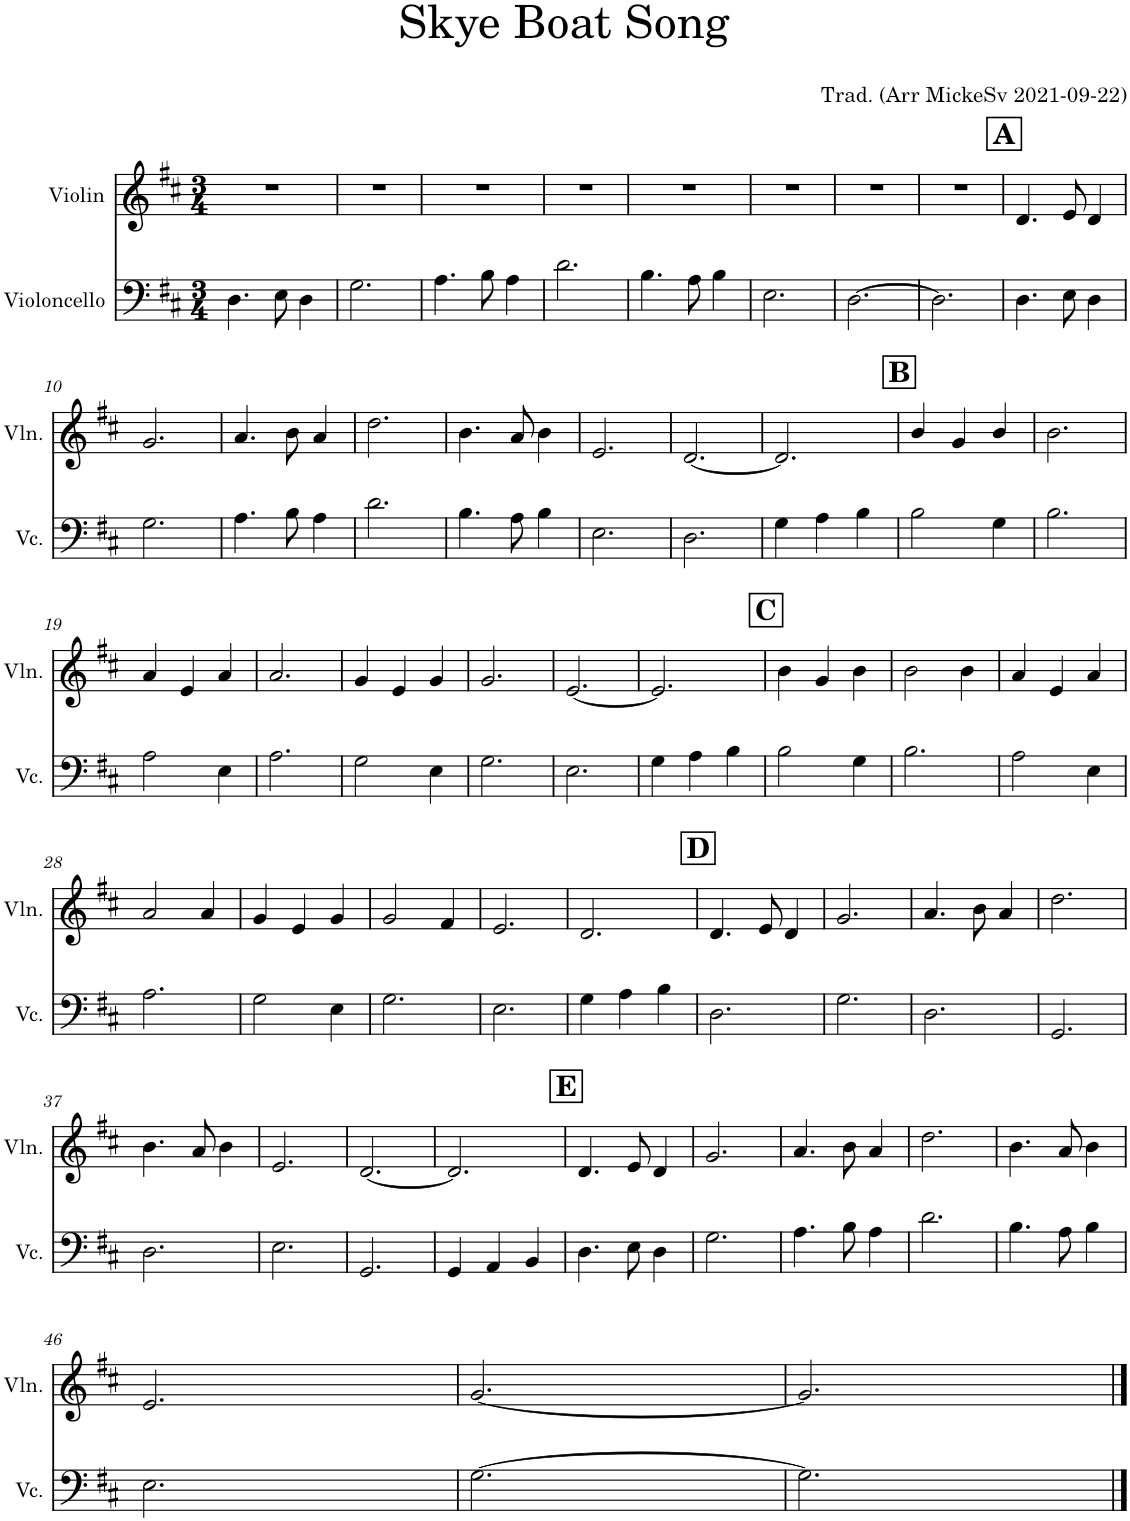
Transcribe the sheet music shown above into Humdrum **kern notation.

**kern	**kern	**kern	**kern
*part4	*part3	*part2	*part1
*staff4	*staff3	*staff2	*staff1
*I"Violoncello	*I"Violoncello	*I"Violin	*I"Violin
*I'Vc.	*I'Vc.	*I'Vln.	*I'Vln.
*stria5	*	*stria5	*
*clefF4	*clefF4	*clefG2	*clefG2
*k[f#c#]	*k[f#c#]	*k[f#c#]	*k[f#c#]
*M3/4	*M3/4	*M3/4	*M3/4
=1	=1	=1	=1
2.D/	4.D\	2.r	2.r
.	8E\	.	.
.	4D\	.	.
=2	=2	=2	=2
2.G/	2.G\	2.r	2.r
=3	=3	=3	=3
2.D/	4.A\	2.r	2.r
.	8B\	.	.
.	4A\	.	.
=4	=4	=4	=4
2.GG/	2.d\	2.r	2.r
=5	=5	=5	=5
2.D/	4.B\	2.r	2.r
.	8A\	.	.
.	4B\	.	.
=6	=6	=6	=6
2.E/	2.E\	2.r	2.r
=7	=7	=7	=7
2.GG/	[2.D\	2.r	2.r
=8	=8	=8	=8
4GG/	2.D\]	2.r	2.r
4AA/	.	.	.
4BB/	.	.	.
!!LO:REH:place=s1:a:B:cj:fs=14:t=A
=9	=9	=9	=9
2.D/	4.D\	2.r	4.d/
.	8E\	.	8e/
.	4D\	.	4d/
!!LO:LB:g=z
=10	=10	=10	=10
2.G/	2.G\	2.r	2.g/
=11	=11	=11	=11
2.D/	4.A\	2.r	4.a/
.	8B\	.	8b\
.	4A\	.	4a/
=12	=12	=12	=12
2.GG/	2.d\	2.r	2.dd\
=13	=13	=13	=13
2.D/	4.B\	2.r	4.b\
.	8A\	.	8a/
.	4B\	.	4b\
=14	=14	=14	=14
2.E/	2.E\	2.r	2.e/
=15	=15	=15	=15
2.D/	2.D\	2.r	[2.d/
=16	=16	=16	=16
2.GG/	4G\	2.r	2.d/]
.	4A\	.	.
.	4B\	.	.
!!LO:REH:place=s1:a:B:cj:fs=14:t=B
=17	=17	=17	=17
2BB/	2B\	2.b/	4b/
.	.	.	4g/
4GG/	4G\	.	4b/
=18	=18	=18	=18
2.BB/	2.B\	2.b/	2.b\
!!LO:LB:g=z
=19	=19	=19	=19
2AA/	2A\	2.a/	4a/
.	.	.	4e/
4EE/	4E\	.	4a/
=20	=20	=20	=20
2.AA/	2.A\	2.a/	2.a/
=21	=21	=21	=21
2GG/	2G\	2.g/	4g/
.	.	.	4e/
4EE/	4E\	.	4g/
=22	=22	=22	=22
2.GG/	2.G\	2.g/	2.g/
=23	=23	=23	=23
2.EE/	2.E\	[2.e/	[2.e/
=24	=24	=24	=24
4GG/	4G\	2.e/]	2.e/]
4AA/	4A\	.	.
4BB/	4B\	.	.
!!LO:REH:place=s1:a:B:cj:fs=14:t=C
=25	=25	=25	=25
2BB/	2B\	2.b/	4b\
.	.	.	4g/
4GG/	4G\	.	4b\
=26	=26	=26	=26
2.BB/	2.B\	2.b/	2b\
.	.	.	4b\
=27	=27	=27	=27
2AA/	2A\	2.a/	4a/
.	.	.	4e/
4EE/	4E\	.	4a/
!!LO:LB:g=z
=28	=28	=28	=28
2.AA/	2.A\	2.a/	2a/
.	.	.	4a/
=29	=29	=29	=29
2GG/	2G\	2.g/	4g/
.	.	.	4e/
4EE/	4E\	.	4g/
=30	=30	=30	=30
2.GG/	2.G\	2.g/	2g/
.	.	.	4f#/
=31	=31	=31	=31
2.EE/	2.E\	2.e/	2.e/
=32	=32	=32	=32
4GG/	4G\	4g/	2.d/
4AA/	4A\	4a/	.
4BB/	4B\	4b/	.
!!LO:REH:place=s1:a:B:cj:fs=14:t=D
=33	=33	=33	=33
2.D/	2.D\	2.dd/	4.d/
.	.	.	8e/
.	.	.	4d/
=34	=34	=34	=34
2.G/	2.G\	2.gg/	2.g/
=35	=35	=35	=35
2.D/	2.D\	2.dd/	4.a/
.	.	.	8b\
.	.	.	4a/
=36	=36	=36	=36
2.GG/	2.GG/	2.d/	2.dd\
!!LO:LB:g=z
=37	=37	=37	=37
2.D/	2.D\	2.dd/	4.b\
.	.	.	8a/
.	.	.	4b\
=38	=38	=38	=38
2.E/	2.E\	2.ee/	2.e/
=39	=39	=39	=39
2.GG/	2.GG/	[2.dd/	[2.d/
=40	=40	=40	=40
4GG/	4GG/	2.dd/]	2.d/]
4AA/	4AA/	.	.
4BB/	4BB/	.	.
!!LO:REH:place=s1:a:B:cj:fs=14:t=E
=41	=41	=41	=41
2.D/	4.D\	2.r	4.d/
.	8E\	.	8e/
.	4D\	.	4d/
=42	=42	=42	=42
2.G/	2.G\	2.r	2.g/
=43	=43	=43	=43
2.D/	4.A\	2.r	4.a/
.	8B\	.	8b\
.	4A\	.	4a/
=44	=44	=44	=44
2.GG/	2.d\	2.r	2.dd\
=45	=45	=45	=45
2.D/	4.B\	2.r	4.b\
.	8A\	.	8a/
.	4B\	.	4b\
!!LO:LB:g=z
=46	=46	=46	=46
2.E/	2.E\	2.r	2.e/
=47	=47	=47	=47
[2.G/	[2.G\	2.r	[2.g/
=48	=48	=48	=48
2.G/]	2.G\]	2.r	2.g/]
==	==	==	==
*-	*-	*-	*-
